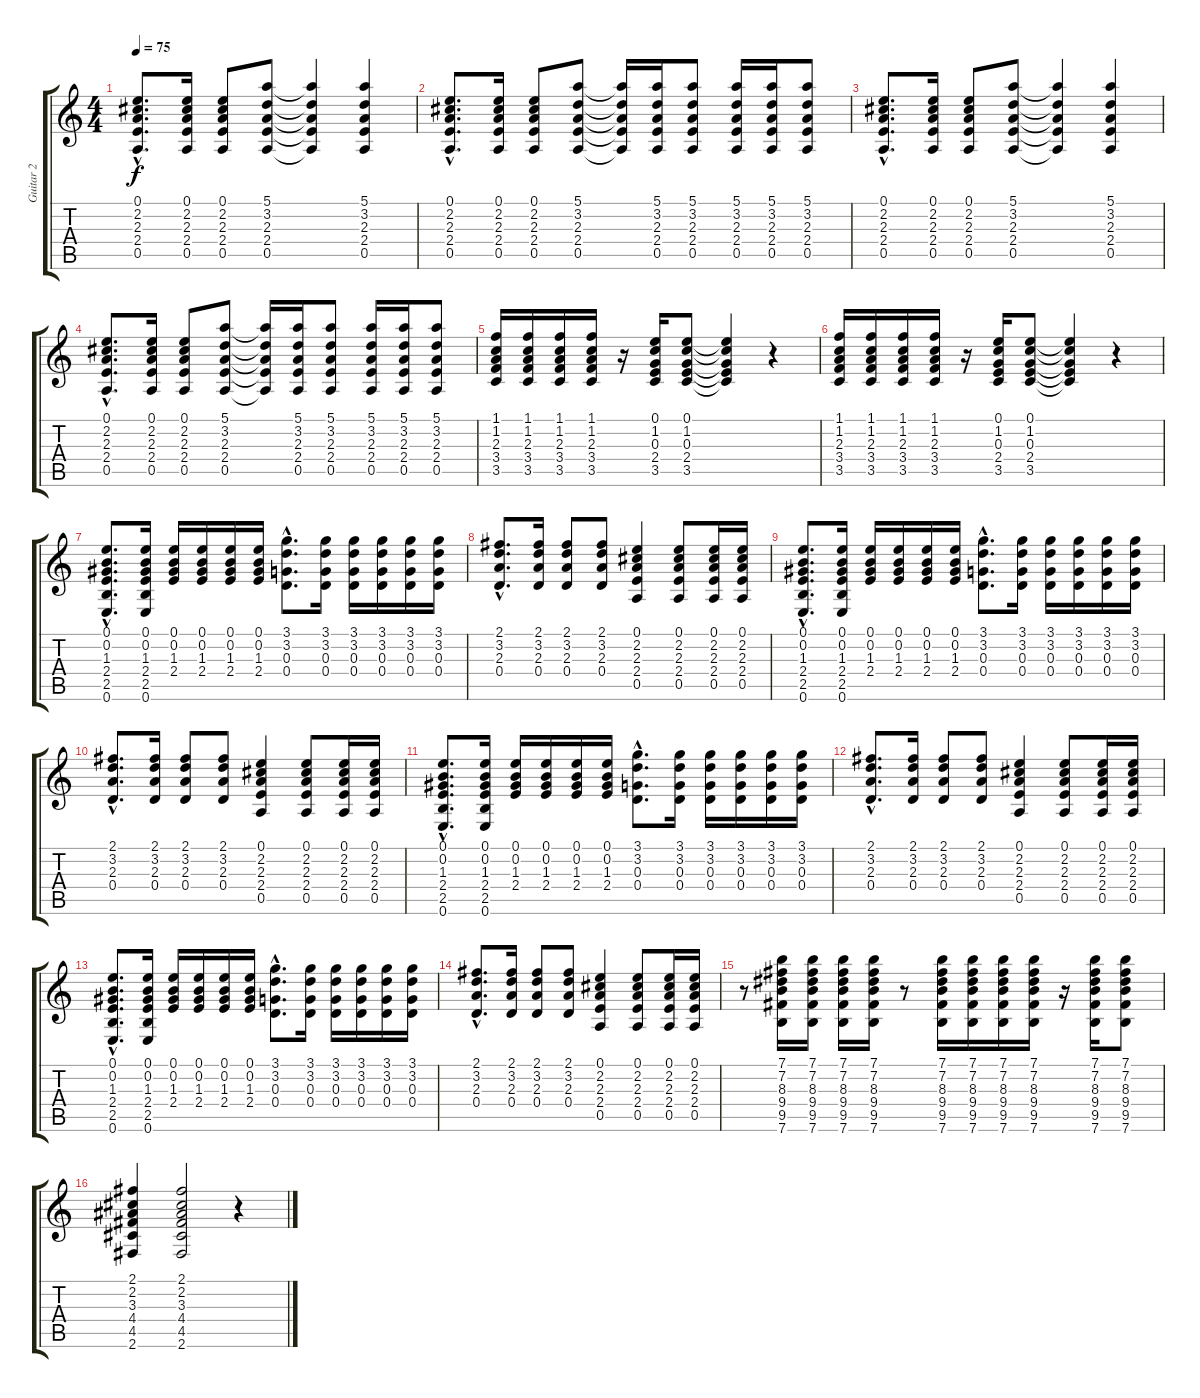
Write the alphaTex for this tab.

\track ("Guitar 2" "Guitar 2") {instrument acousticguitarsteel}
\staff {score tabs}
\tuning (E4 B3 G3 D3 A2 E2) {hide}
\ts (4 4)
\tempo 75
\clef g2
\ks c
(0.1{hac} 2.2{hac} 2.3{hac} 2.4{hac} 0.5{hac}).8{d dy f} (0.1 2.2 2.3 2.4 0.5).16 (0.1 2.2 2.3 2.4 0.5).8 (5.1 3.2 2.3 2.4 0.5).8 (5.1{t} 3.2{t} 2.3{t} 2.4{t} 0.5{t}).4 (5.1 3.2 2.3 2.4 0.5).4 |
(0.1{hac} 2.2{hac} 2.3{hac} 2.4{hac} 0.5{hac}).8{d} (0.1 2.2 2.3 2.4 0.5).16 (0.1 2.2 2.3 2.4 0.5).8 (5.1 3.2 2.3 2.4 0.5).8 (5.1{t} 3.2{t} 2.3{t} 2.4{t} 0.5{t}).16 (5.1 3.2 2.3 2.4 0.5).16 (5.1 3.2 2.3 2.4 0.5).8 (5.1 3.2 2.3 2.4 0.5).16 (5.1 3.2 2.3 2.4 0.5).16 (5.1 3.2 2.3 2.4 0.5).8 |
(0.1{hac} 2.2{hac} 2.3{hac} 2.4{hac} 0.5{hac}).8{d} (0.1 2.2 2.3 2.4 0.5).16 (0.1 2.2 2.3 2.4 0.5).8 (5.1 3.2 2.3 2.4 0.5).8 (5.1{t} 3.2{t} 2.3{t} 2.4{t} 0.5{t}).4 (5.1 3.2 2.3 2.4 0.5).4 |
(0.1{hac} 2.2{hac} 2.3{hac} 2.4{hac} 0.5{hac}).8{d} (0.1 2.2 2.3 2.4 0.5).16 (0.1 2.2 2.3 2.4 0.5).8 (5.1 3.2 2.3 2.4 0.5).8 (5.1{t} 3.2{t} 2.3{t} 2.4{t} 0.5{t}).16 (5.1 3.2 2.3 2.4 0.5).16 (5.1 3.2 2.3 2.4 0.5).8 (5.1 3.2 2.3 2.4 0.5).16 (5.1 3.2 2.3 2.4 0.5).16 (5.1 3.2 2.3 2.4 0.5).8 |
(1.1 1.2 2.3 3.4 3.5).16 (1.1 1.2 2.3 3.4 3.5).16 (1.1 1.2 2.3 3.4 3.5).16 (1.1 1.2 2.3 3.4 3.5).16 r.16 (0.1 1.2 0.3 2.4 3.5).16 (0.1 1.2 0.3 2.4 3.5).8 (0.1{t} 1.2{t} 0.3{t} 2.4{t} 3.5{t}).4 r.4 |
(1.1 1.2 2.3 3.4 3.5).16 (1.1 1.2 2.3 3.4 3.5).16 (1.1 1.2 2.3 3.4 3.5).16 (1.1 1.2 2.3 3.4 3.5).16 r.16 (0.1 1.2 0.3 2.4 3.5).16 (0.1 1.2 0.3 2.4 3.5).8 (0.1{t} 1.2{t} 0.3{t} 2.4{t} 3.5{t}).4 r.4 |
(0.1{hac} 0.2{hac} 1.3{hac} 2.4{hac} 2.5{hac} 0.6{hac}).8{d} (0.1 0.2 1.3 2.4 2.5 0.6).16 (0.1 0.2 1.3 2.4).16 (0.1 0.2 1.3 2.4).16 (0.1 0.2 1.3 2.4).16 (0.1 0.2 1.3 2.4).16 (3.1{hac} 3.2{hac} 0.3{hac} 0.4{hac}).8{d} (3.1 3.2 0.3 0.4).16 (3.1 3.2 0.3 0.4).16 (3.1 3.2 0.3 0.4).16 (3.1 3.2 0.3 0.4).16 (3.1 3.2 0.3 0.4).16 |
(2.1{hac} 3.2{hac} 2.3{hac} 0.4{hac}).8{d} (2.1 3.2 2.3 0.4).16 (2.1 3.2 2.3 0.4).8 (2.1 3.2 2.3 0.4).8 (0.1 2.2 2.3 2.4 0.5).4 (0.1 2.2 2.3 2.4 0.5).8 (0.1 2.2 2.3 2.4 0.5).16 (0.1 2.2 2.3 2.4 0.5).16 |
(0.1{hac} 0.2{hac} 1.3{hac} 2.4{hac} 2.5{hac} 0.6{hac}).8{d} (0.1 0.2 1.3 2.4 2.5 0.6).16 (0.1 0.2 1.3 2.4).16 (0.1 0.2 1.3 2.4).16 (0.1 0.2 1.3 2.4).16 (0.1 0.2 1.3 2.4).16 (3.1{hac} 3.2{hac} 0.3{hac} 0.4{hac}).8{d} (3.1 3.2 0.3 0.4).16 (3.1 3.2 0.3 0.4).16 (3.1 3.2 0.3 0.4).16 (3.1 3.2 0.3 0.4).16 (3.1 3.2 0.3 0.4).16 |
(2.1{hac} 3.2{hac} 2.3{hac} 0.4{hac}).8{d} (2.1 3.2 2.3 0.4).16 (2.1 3.2 2.3 0.4).8 (2.1 3.2 2.3 0.4).8 (0.1 2.2 2.3 2.4 0.5).4 (0.1 2.2 2.3 2.4 0.5).8 (0.1 2.2 2.3 2.4 0.5).16 (0.1 2.2 2.3 2.4 0.5).16 |
(0.1{hac} 0.2{hac} 1.3{hac} 2.4{hac} 2.5{hac} 0.6{hac}).8{d} (0.1 0.2 1.3 2.4 2.5 0.6).16 (0.1 0.2 1.3 2.4).16 (0.1 0.2 1.3 2.4).16 (0.1 0.2 1.3 2.4).16 (0.1 0.2 1.3 2.4).16 (3.1{hac} 3.2{hac} 0.3{hac} 0.4{hac}).8{d} (3.1 3.2 0.3 0.4).16 (3.1 3.2 0.3 0.4).16 (3.1 3.2 0.3 0.4).16 (3.1 3.2 0.3 0.4).16 (3.1 3.2 0.3 0.4).16 |
(2.1{hac} 3.2{hac} 2.3{hac} 0.4{hac}).8{d} (2.1 3.2 2.3 0.4).16 (2.1 3.2 2.3 0.4).8 (2.1 3.2 2.3 0.4).8 (0.1 2.2 2.3 2.4 0.5).4 (0.1 2.2 2.3 2.4 0.5).8 (0.1 2.2 2.3 2.4 0.5).16 (0.1 2.2 2.3 2.4 0.5).16 |
(0.1{hac} 0.2{hac} 1.3{hac} 2.4{hac} 2.5{hac} 0.6{hac}).8{d} (0.1 0.2 1.3 2.4 2.5 0.6).16 (0.1 0.2 1.3 2.4).16 (0.1 0.2 1.3 2.4).16 (0.1 0.2 1.3 2.4).16 (0.1 0.2 1.3 2.4).16 (3.1{hac} 3.2{hac} 0.3{hac} 0.4{hac}).8{d} (3.1 3.2 0.3 0.4).16 (3.1 3.2 0.3 0.4).16 (3.1 3.2 0.3 0.4).16 (3.1 3.2 0.3 0.4).16 (3.1 3.2 0.3 0.4).16 |
(2.1{hac} 3.2{hac} 2.3{hac} 0.4{hac}).8{d} (2.1 3.2 2.3 0.4).16 (2.1 3.2 2.3 0.4).8 (2.1 3.2 2.3 0.4).8 (0.1 2.2 2.3 2.4 0.5).4 (0.1 2.2 2.3 2.4 0.5).8 (0.1 2.2 2.3 2.4 0.5).16 (0.1 2.2 2.3 2.4 0.5).16 |
r.8{volume 11} (7.1 7.2 8.3 9.4 9.5 7.6).16 (7.1 7.2 8.3 9.4 9.5 7.6).16 (7.1 7.2 8.3 9.4 9.5 7.6).16 (7.1 7.2 8.3 9.4 9.5 7.6).16 r.8 (7.1 7.2 8.3 9.4 9.5 7.6).16 (7.1 7.2 8.3 9.4 9.5 7.6).16 (7.1 7.2 8.3 9.4 9.5 7.6).16 (7.1 7.2 8.3 9.4 9.5 7.6).16 r.16 (7.1 7.2 8.3 9.4 9.5 7.6).16 (7.1 7.2 8.3 9.4 9.5 7.6).8 |
(2.1 2.2 3.3 4.4 4.5 2.6).4 (2.1 2.2 3.3 4.4 4.5 2.6).2 r.4
